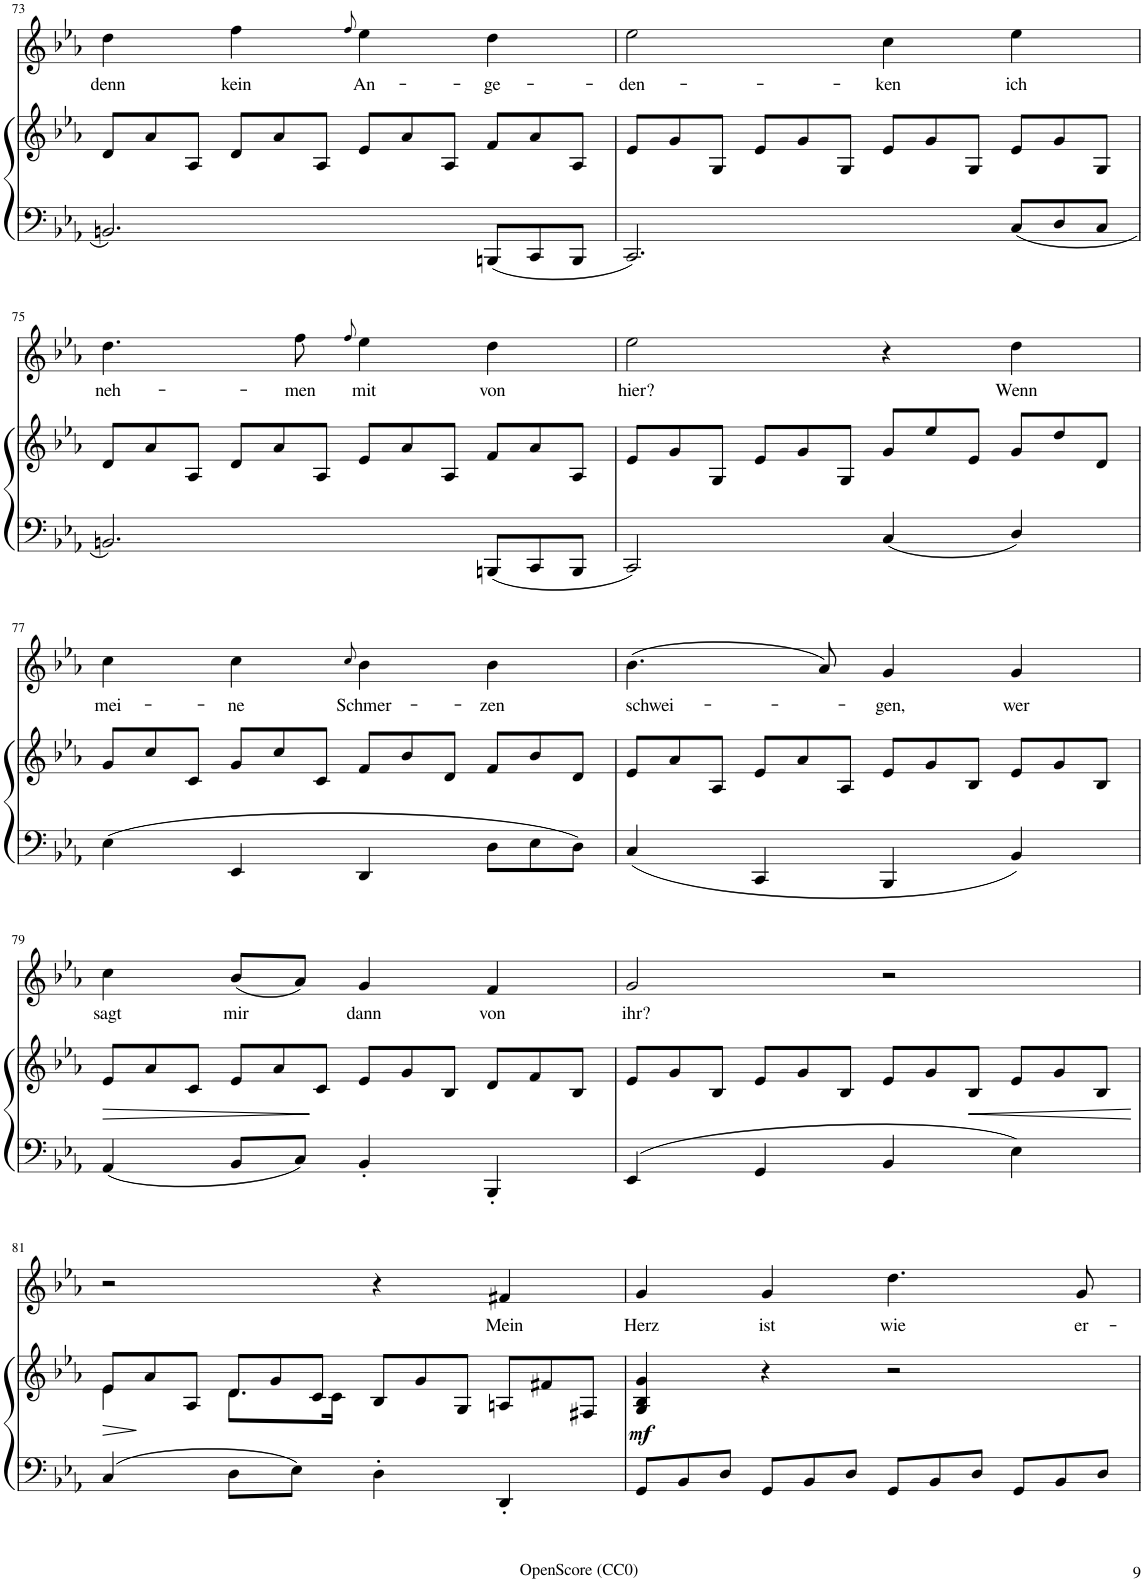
**kern	**kern	**dynam	**kern	**text
*part2	*part2	*part2	*part1	*part1
*staff3	*staff2	*staff2/3	*staff1	*staff1
*I"Pianoforte	*	*	*I"Singstimme Voice	*
*I'Pno	*	*	*	*
!!LO:PB:g=z
*clefF4	*clefG2	*	*clefG2	*
*k[b-e-a-]	*k[b-e-a-]	*	*k[b-e-a-]	*
*M4/4	*M4/4	*	*M4/4	*
*met(c)	*met(c)	*	*met(c)	*
*	*Xtuplet	*	*	*
=73	=73	=73	=73	=73
!	!	!	!	!LO:LY:b
2.BBn/	12d/L	.	4dd\	denn
.	12a-/	.	.	.
.	12A-/J	.	.	.
!	!	!	!	!LO:LY:b
.	12d/L	.	4ff\	kein
.	12a-/	.	.	.
.	12A-/J	.	.	.
.	.	.	8qff/	.
!	!	!	!	!LO:LY:b
.	12e-/L	.	4ee-\	An-
.	12a-/	.	.	.
.	12A-/J	.	.	.
*Xtuplet	*	*	*	*
!	!	!	!	!LO:LY:b
12BBBn/L	12f/L	.	4dd\	-ge-
12CC/	12a-/	.	.	.
12BBB/J	12A-/J	.	.	.
=74	=74	=74	=74	=74
!	!	!	!	!LO:LY:b
2.CC/	12e-/L	.	2ee-\	-den-
.	12g/	.	.	.
.	12G/J	.	.	.
.	12e-/L	.	.	.
.	12g/	.	.	.
.	12G/J	.	.	.
!	!	!	!	!LO:LY:b
.	12e-/L	.	4cc\	-ken
.	12g/	.	.	.
.	12G/J	.	.	.
!	!	!	!	!LO:LY:b
12C/L	12e-/L	.	4ee-\	ich
12D/	12g/	.	.	.
12C/J	12G/J	.	.	.
!!LO:LB:g=z
=75	=75	=75	=75	=75
!	!	!	!	!LO:LY:b
2.BBn/	12d/L	.	4.dd\	neh-
.	12a-/	.	.	.
.	12A-/J	.	.	.
.	12d/L	.	.	.
.	12a-/	.	.	.
!	!	!	!	!LO:LY:b
.	.	.	8ff\	-men
.	12A-/J	.	.	.
.	.	.	8qff/	.
!	!	!	!	!LO:LY:b
.	12e-/L	.	4ee-\	mit
.	12a-/	.	.	.
.	12A-/J	.	.	.
!	!	!	!	!LO:LY:b
12BBBn/L	12f/L	.	4dd\	von
12CC/	12a-/	.	.	.
12BBB/J	12A-/J	.	.	.
=76	=76	=76	=76	=76
!	!	!	!	!LO:LY:b
2CC/	12e-/L	.	2ee-\	hier?
.	12g/	.	.	.
.	12G/J	.	.	.
.	12e-/L	.	.	.
.	12g/	.	.	.
.	12G/J	.	.	.
4C/	12g/L	.	4r	.
.	12ee-/	.	.	.
.	12e-/J	.	.	.
!	!	!	!	!LO:LY:b
4D/	12g/L	.	4dd\	Wenn
.	12dd/	.	.	.
.	12d/J	.	.	.
!!LO:LB:g=z
=77	=77	=77	=77	=77
!	!	!	!	!LO:LY:b
4E-\	12g/L	.	4cc\	mei-
.	12cc/	.	.	.
.	12c/J	.	.	.
!	!	!	!	!LO:LY:b
4EE-/	12g/L	.	4cc\	-ne
.	12cc/	.	.	.
.	12c/J	.	.	.
.	.	.	8qcc/	.
!	!	!	!	!LO:LY:b
4DD/	12f/L	.	4b-\	Schmer-
.	12b-/	.	.	.
.	12d/J	.	.	.
!	!	!	!	!LO:LY:b
12D\L	12f/L	.	4b-\	-zen
12E-\	12b-/	.	.	.
12D\J	12d/J	.	.	.
=78	=78	=78	=78	=78
!	!	!	!	!LO:LY:b
4C/	12e-/L	.	(4.b-\	schwei-
.	12a-/	.	.	.
.	12A-/J	.	.	.
4CC/	12e-/L	.	.	.
.	12a-/	.	.	.
.	.	.	8a-/)	.
.	12A-/J	.	.	.
!	!	!	!	!LO:LY:b
4BBB-/	12e-/L	.	4g/	-gen,
.	12g/	.	.	.
.	12B-/J	.	.	.
!	!	!	!	!LO:LY:b
4BB-/	12e-/L	.	4g/	wer
.	12g/	.	.	.
.	12B-/J	.	.	.
!!LO:LB:g=z
=79	=79	=79	=79	=79
!	!	!LO:HP:b	!	!LO:LY:b
4AA-/	12e-/L	>	4cc\	sagt
.	12a-/	.	.	.
.	12c/J	.	.	.
!	!	!	!	!LO:LY:b
8BB-/L	12e-/L	.	(8b-/L	mir
.	12a-/	.	.	.
8C/J	.	.	8a-/J)	.
.	12c/J	]	.	.
!	!	!	!	!LO:LY:b
4BB-'/	12e-/L	.	4g/	dann
.	12g/	.	.	.
.	12B-/J	.	.	.
!	!	!	!	!LO:LY:b
4BBB-'/	12d/L	.	4f/	von
.	12f/	.	.	.
.	12B-/J	.	.	.
=80	=80	=80	=80	=80
!	!	!	!	!LO:LY:b
4EE-/	12e-/L	.	2g/	ihr?
.	12g/	.	.	.
.	12B-/J	.	.	.
4GG/	12e-/L	.	.	.
.	12g/	.	.	.
.	12B-/J	.	.	.
4BB-/	12e-/L	.	2r	.
.	12g/	.	.	.
!	!	!LO:HP:b	!	!
.	12B-/J	<	.	.
4E-\	12e-/L	.	.	.
.	12g/	.	.	.
.	12B-/J	.	.	.
.	.	[	.	.
!!LO:LB:g=z
=81	=81	=81	=81	=81
!	!	!LO:HP:b	!	!
*	*^	*	*	*
4C/	12e-/L	4e-\	>	2r	.
.	12a-/	.	]	.	.
.	12A-/J	.	.	.	.
8D\L	12d/L	8.d\L	.	.	.
.	12g/	.	.	.	.
8E-\J	.	.	.	.	.
.	12c/J	.	.	.	.
.	.	16c\Jk	.	.	.
4D'\	12B-/L	2ryy	.	4r	.
.	12g/	.	.	.	.
.	12G/J	.	.	.	.
!	!	!	!	!	!LO:LY:b
4DD'/	12An/L	.	.	4f#X/	Mein
.	12f#X/	.	.	.	.
.	12F#X/J	.	.	.	.
*	*v	*v	*	*	*
=82	=82	=82	=82	=82
!	!	!LO:DY:a=2	!	!LO:LY:b
12GG/L	4G/ 4B-/ 4g/	mf	4g/	Herz
12BB-/	.	.	.	.
12D/J	.	.	.	.
!	!	!	!	!LO:LY:b
12GG/L	4r	.	4g/	ist
12BB-/	.	.	.	.
12D/J	.	.	.	.
!	!	!	!	!LO:LY:b
12GG/L	2r	.	4.dd\	wie
12BB-/	.	.	.	.
12D/J	.	.	.	.
12GG/L	.	.	.	.
12BB-/	.	.	.	.
!	!	!	!	!LO:LY:b
.	.	.	8g/	er-
12D/J	.	.	.	.
=	=	=	=	=
*-	*-	*-	*-	*-
